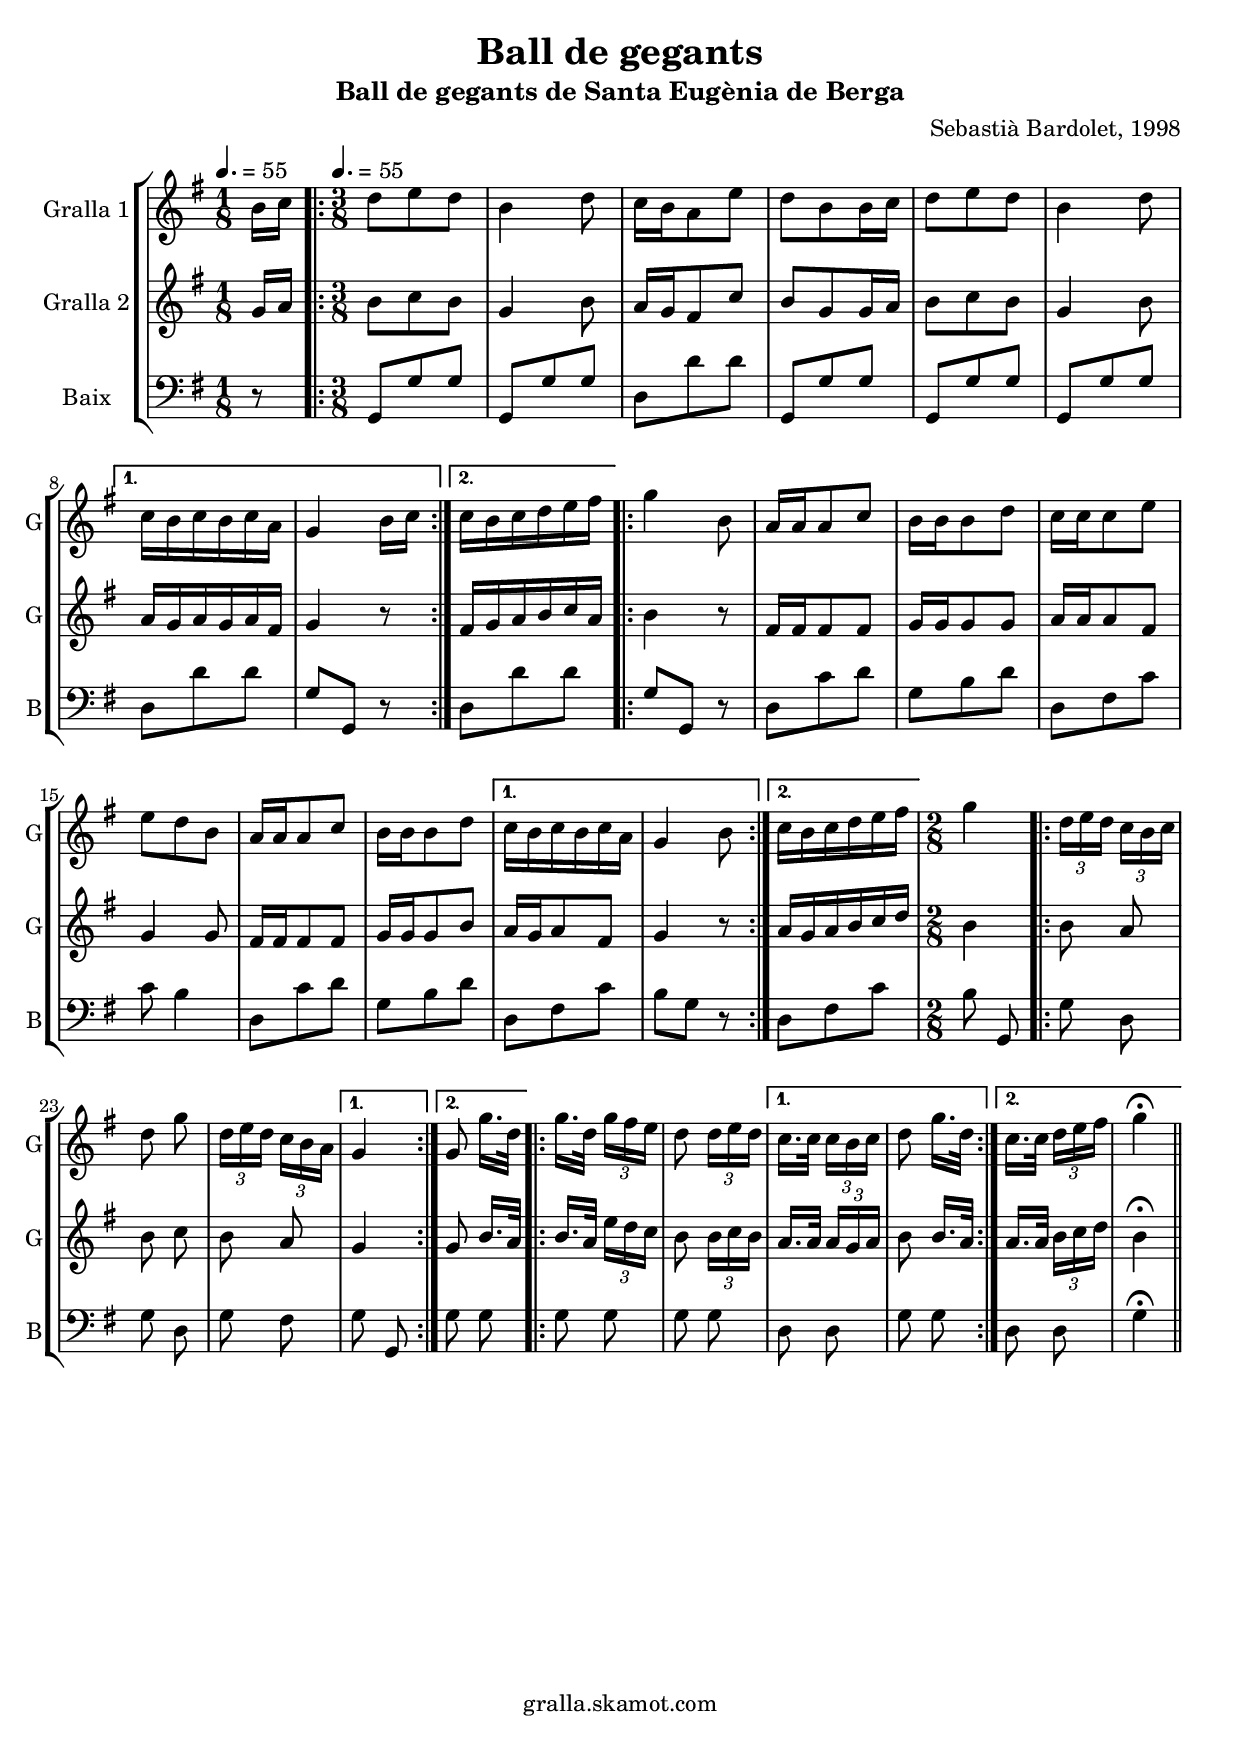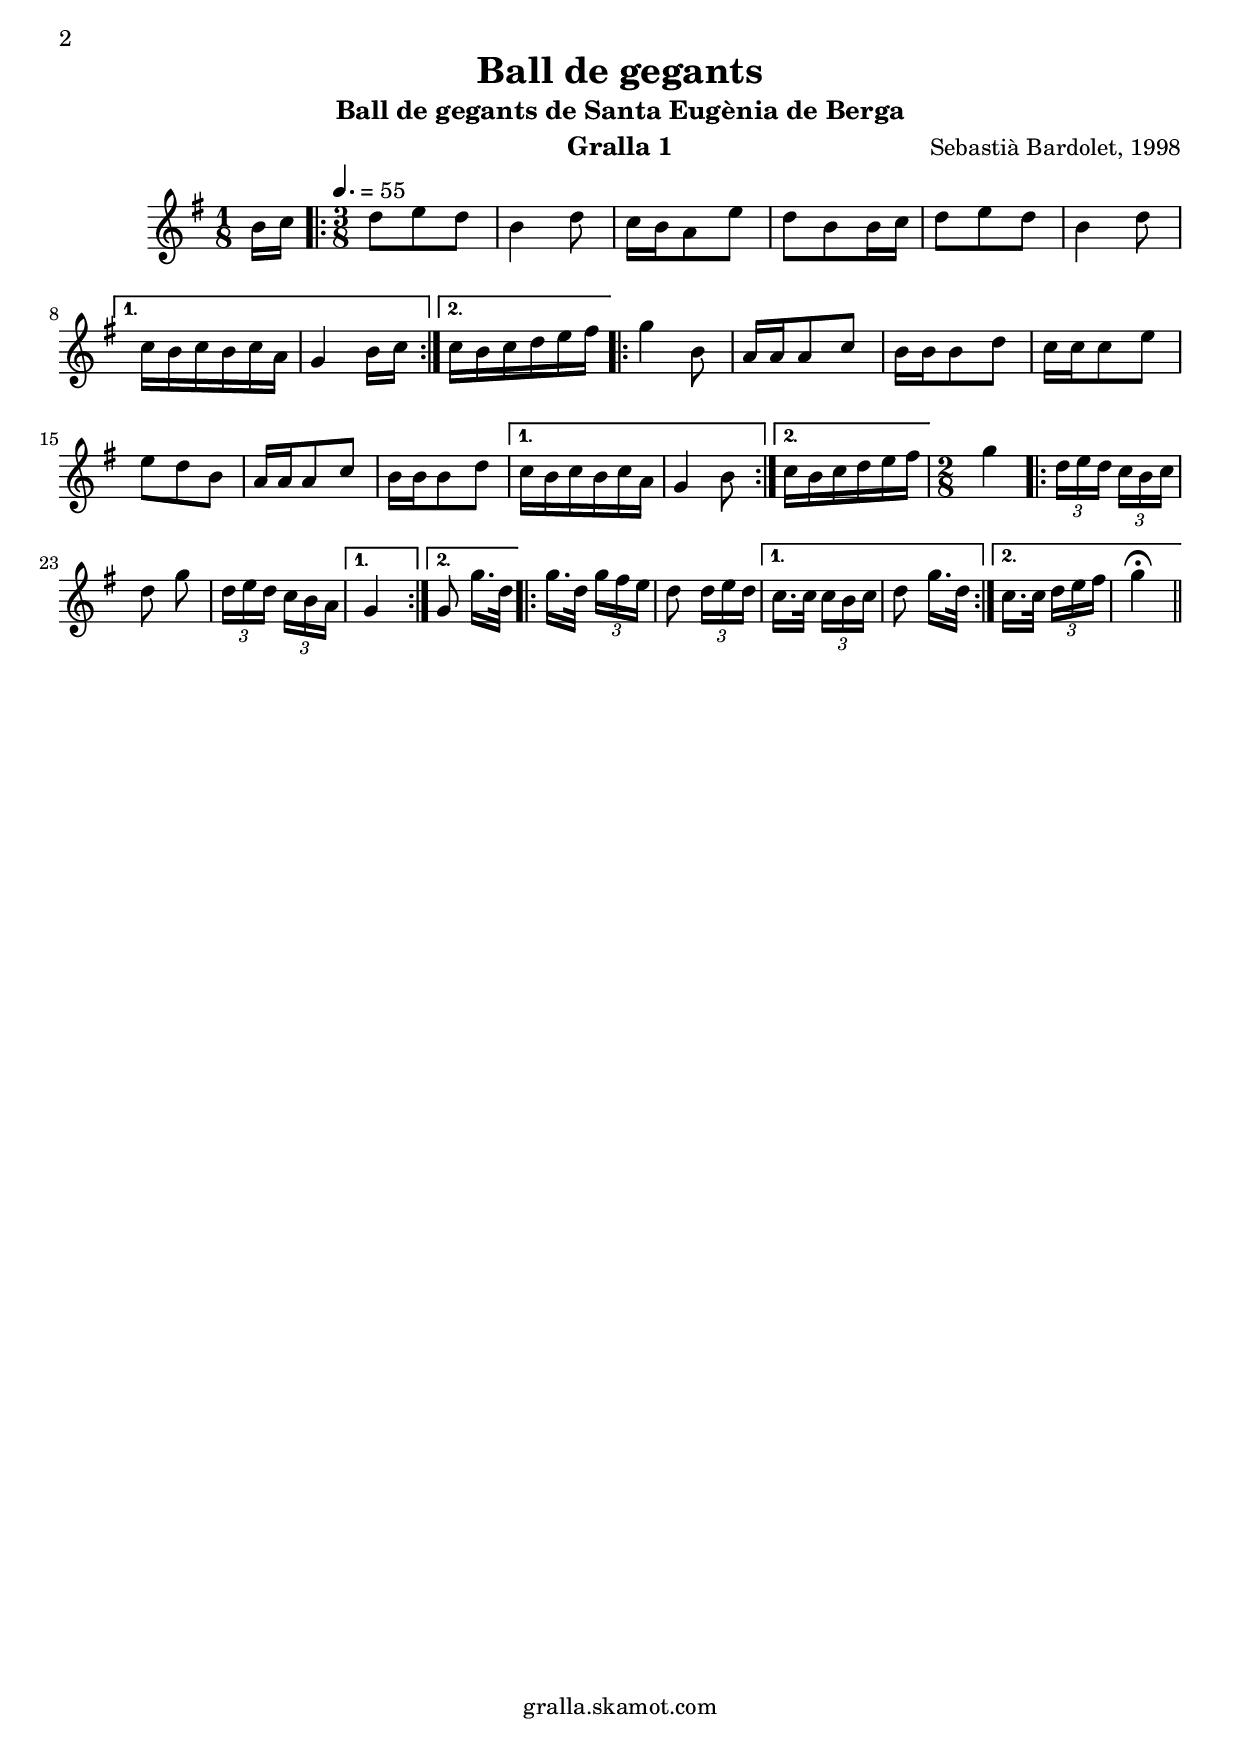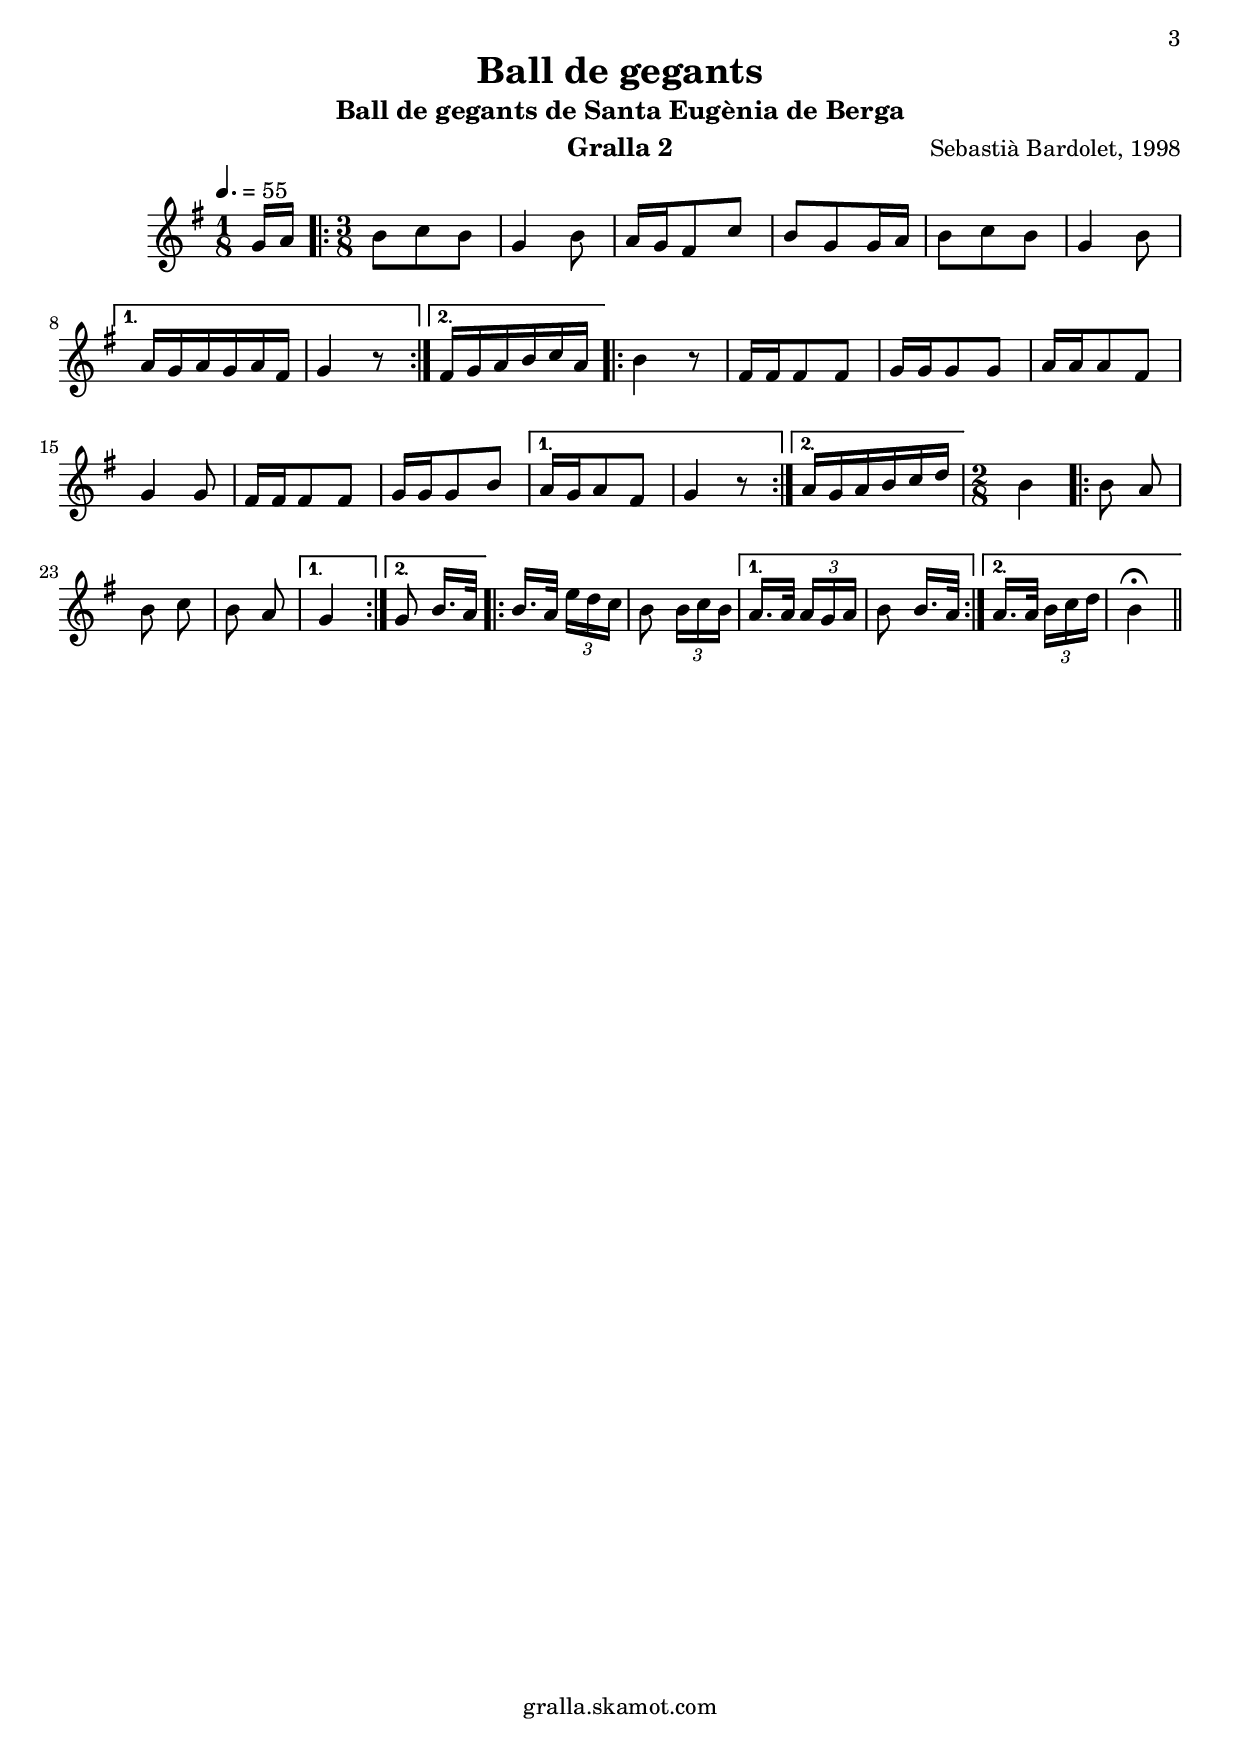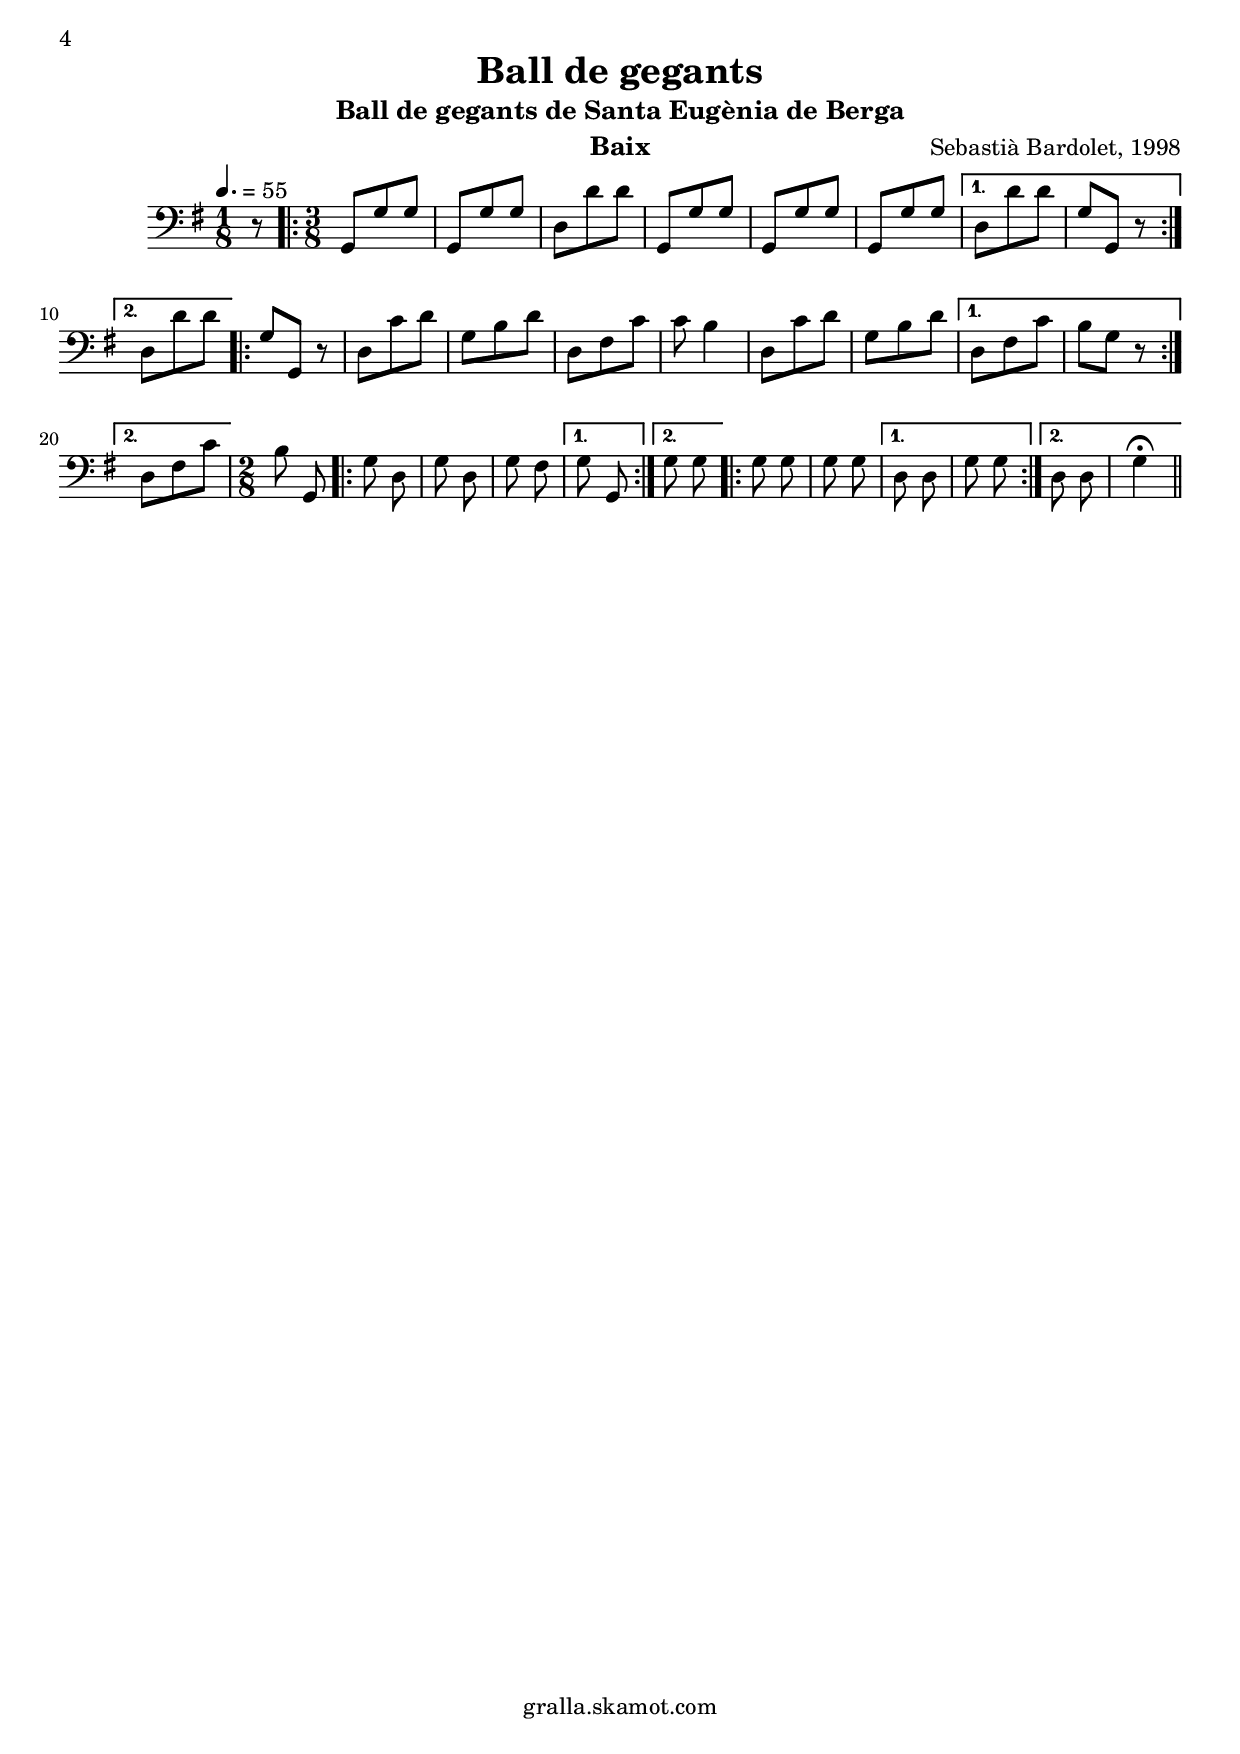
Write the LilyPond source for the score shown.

\version "2.16.2"

\header {
  dedication=""
  title="Ball de gegants"
  subtitle="Ball de gegants de Santa Eugènia de Berga"
  subsubtitle=""
  poet=""
  meter=""
  piece=""
  composer="Sebastià Bardolet, 1998"
  arranger=""
  opus=""
  instrument=""
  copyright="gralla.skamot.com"
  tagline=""
}

liniaroAa =
\relative b'
{
  \clef treble
  \key g \major
  \time 1/8
  b16 c \tempo 4. = 55  |
  \time 3/8   \repeat volta 2 { d8 e d  |
  b4 d8  |
  c16 b a8 e'  |
  %05
  d8 b b16 c  |
  d8 e d  |
  b4 d8 }
  \alternative { { c16 b c b c a  |
  g4 b16 c }
  %10
  { c16 b c d e fis } }
  \repeat volta 2 {
  g4 b,8  |
  a16 a a8 c  |
  b16 b b8 d  |
  c16 c c8 e  |
  %15
  e8 d b  |
  a16 a a8 c  |
  b16 b b8 d }
  \alternative { { c16 b c b c a  |
  g4 b8 }
  %20
  { c16 b c d e fis } }
  \time 2/8   g4  |
  \repeat volta 2 { \times 2/3 { d16 e d } \times 2/3 { c b c }  |
  d8 g  |
  \times 2/3 { d16 e d } \times 2/3 { c b a } }
  %25
  \alternative { { g4 }
  { g8 g'16. d32 } }
  \repeat volta 2 {
  g16. d32 \times 2/3 { g16 fis e }  |
  d8 \times 2/3 { d16 e d } }
  \alternative { { c16. c32 \times 2/3 { c16 b c }  |
  %30
  d8 g16. d32 }
  { c16. c32 \times 2/3 { d16 e fis }  |
  g4 \fermata } } \bar "||"
}

liniaroAb =
\relative g'
{
  \tempo 4. = 55
  \clef treble
  \key g \major
  \time 1/8
  g16 a  |
  \time 3/8   \repeat volta 2 { b8 c b  |
  g4 b8  |
  a16 g fis8 c'  |
  %05
  b8 g g16 a  |
  b8 c b  |
  g4 b8 }
  \alternative { { a16 g a g a fis  |
  g4 r8 }
  %10
  { fis16 g a b c a } }
  \repeat volta 2 {
  b4 r8  |
  fis16 fis fis8 fis  |
  g16 g g8 g  |
  a16 a a8 fis  |
  %15
  g4 g8  |
  fis16 fis fis8 fis  |
  g16 g g8 b }
  \alternative { { a16 g a8 fis  |
  g4 r8 }
  %20
  { a16 g a b c d } }
  \time 2/8   b4  |
  \repeat volta 2 { b8 a  |
  b8 c  |
  b8 a }
  %25
  \alternative { { g4 }
  { g8 b16. a32 } }
  \repeat volta 2 {
  b16. a32 \times 2/3 { e'16 d c }  |
  b8 \times 2/3 { b16 c b } }
  \alternative { { a16. a32 \times 2/3 { a16 g a }  |
  %30
  b8 b16. a32 }
  { a16. a32 \times 2/3 { b16 c d }  |
  b4 \fermata } } \bar "||"
}

liniaroAc =
\relative g,
{
  \tempo 4. = 55
  \clef bass
  \key g \major
  \time 1/8
  r8  |
  \time 3/8   \repeat volta 2 { g8 g' g  |
  g,8 g' g  |
  d8 d' d  |
  %05
  g,,8 g' g  |
  g,8 g' g  |
  g,8 g' g }
  \alternative { { d8 d' d  |
  g,8 g, r }
  %10
  { d'8 d' d } }
  \repeat volta 2 {
  g,8 g, r  |
  d'8 c' d  |
  g,8 b d  |
  d,8 fis c'  |
  %15
  c8 b4  |
  d,8 c' d  |
  g,8 b d }
  \alternative { { d,8 fis c'  |
  b8 g r }
  %20
  { d8 fis c' } }
  \time 2/8   b8 g,  |
  \repeat volta 2 { g'8 d  |
  g8 d  |
  g8 fis }
  %25
  \alternative { { g8 g, }
  { g'8 g } }
  \repeat volta 2 {
  g8 g  |
  g8 g }
  \alternative { { d8 d  |
  %30
  g8 g }
  { d8 d  |
  g4 \fermata } } \bar "||"
}

\bookpart {
  \score {
    \new StaffGroup {
      \override Score.RehearsalMark #'self-alignment-X = #LEFT
      <<
        \new Staff \with {instrumentName = #"Gralla 1" shortInstrumentName = #"G"} \liniaroAa
        \new Staff \with {instrumentName = #"Gralla 2" shortInstrumentName = #"G"} \liniaroAb
        \new Staff \with {instrumentName = #"Baix" shortInstrumentName = #"B"} \liniaroAc
      >>
    }
    \layout {}
  }
  \score { \unfoldRepeats
    \new StaffGroup {
      \override Score.RehearsalMark #'self-alignment-X = #LEFT
      <<
        \new Staff \with {instrumentName = #"Gralla 1" shortInstrumentName = #"G"} \liniaroAa
        \new Staff \with {instrumentName = #"Gralla 2" shortInstrumentName = #"G"} \liniaroAb
        \new Staff \with {instrumentName = #"Baix" shortInstrumentName = #"B"} \liniaroAc
      >>
    }
    \midi {
      \set Staff.midiInstrument = "oboe"
      \set DrumStaff.midiInstrument = "drums"
    }
  }
}

\bookpart {
  \header {instrument="Gralla 1"}
  \score {
    \new StaffGroup {
      \override Score.RehearsalMark #'self-alignment-X = #LEFT
      <<
        \new Staff \liniaroAa
      >>
    }
    \layout {}
  }
  \score { \unfoldRepeats
    \new StaffGroup {
      \override Score.RehearsalMark #'self-alignment-X = #LEFT
      <<
        \new Staff \liniaroAa
      >>
    }
    \midi {
      \set Staff.midiInstrument = "oboe"
      \set DrumStaff.midiInstrument = "drums"
    }
  }
}

\bookpart {
  \header {instrument="Gralla 2"}
  \score {
    \new StaffGroup {
      \override Score.RehearsalMark #'self-alignment-X = #LEFT
      <<
        \new Staff \liniaroAb
      >>
    }
    \layout {}
  }
  \score { \unfoldRepeats
    \new StaffGroup {
      \override Score.RehearsalMark #'self-alignment-X = #LEFT
      <<
        \new Staff \liniaroAb
      >>
    }
    \midi {
      \set Staff.midiInstrument = "oboe"
      \set DrumStaff.midiInstrument = "drums"
    }
  }
}

\bookpart {
  \header {instrument="Baix"}
  \score {
    \new StaffGroup {
      \override Score.RehearsalMark #'self-alignment-X = #LEFT
      <<
        \new Staff \liniaroAc
      >>
    }
    \layout {}
  }
  \score { \unfoldRepeats
    \new StaffGroup {
      \override Score.RehearsalMark #'self-alignment-X = #LEFT
      <<
        \new Staff \liniaroAc
      >>
    }
    \midi {
      \set Staff.midiInstrument = "oboe"
      \set DrumStaff.midiInstrument = "drums"
    }
  }
}

